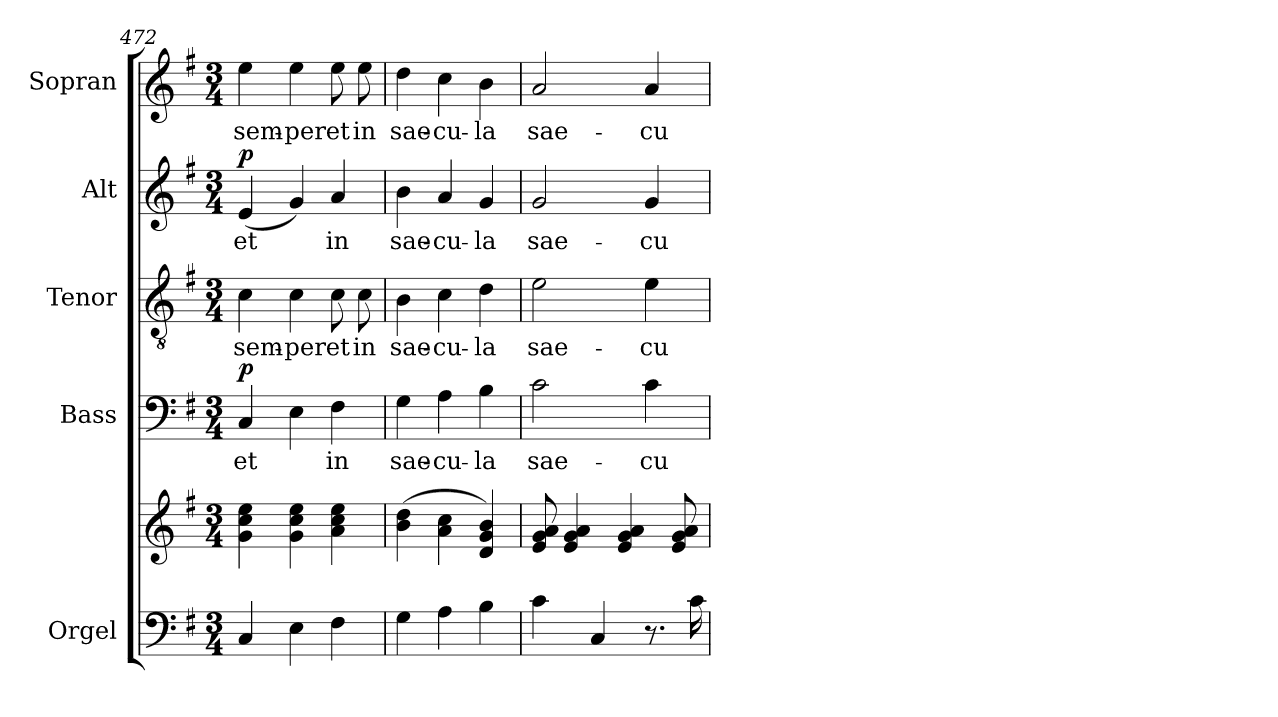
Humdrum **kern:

**kern	**kern	**kern	**text	**dynam	**kern	**text	**kern	**text	**dynam	**kern	**text
*part5	*part5	*part4	*part4	*part4	*part3	*part3	*part2	*part2	*part2	*part1	*part1
*staff6	*staff5	*staff4	*staff4	*staff4	*staff3	*staff3	*staff2	*staff2	*staff2	*staff1	*staff1
*I"Orgel	*	*I"Bass	*	*	*I"Tenor	*	*I"Alt	*	*	*I"Sopran	*
*I'Org.	*	*I'B.	*	*	*I'T.	*	*I'A.	*	*	*I'S.	*
*clefF4	*clefG2	*clefF4	*	*	*clefGv2	*	*clefG2	*	*	*clefG2	*
*k[f#]	*k[f#]	*k[f#]	*	*	*k[f#]	*	*k[f#]	*	*	*k[f#]	*
*G:	*G:	*G:	*	*	*G:	*	*G:	*	*	*G:	*
*M3/4	*M3/4	*M3/4	*	*	*M3/4	*	*M3/4	*	*	*M3/4	*
=472	=472	=472	=472	=472	=472	=472	=472	=472	=472	=472	=472
!	!	!	!LO:LY:b	!LO:DY:a	!	!LO:LY:b	!	!LO:LY:b	!LO:DY:a	!	!LO:LY:b
4C/	4g\ 4cc\ 4ee\	4C/	et	p	4c\	sem-	(<4e/	et	p	4ee\	sem-
!	!	!	!	!	!	!LO:LY:b	!	!	!	!	!LO:LY:b
4E\	4g\ 4cc\ 4ee\	4E\	.	.	4c\	-per	4g/)	.	.	4ee\	-per
!	!	!	!LO:LY:b	!	!	!LO:LY:b	!	!LO:LY:b	!	!	!LO:LY:b
4F#\	4a\ 4cc\ 4ee\	4F#\	in	.	8c\	et	4a/	in	.	8ee\	et
!	!	!	!	!	!	!LO:LY:b	!	!	!	!	!LO:LY:b
.	.	.	.	.	8c\	in	.	.	.	8ee\	in
=473	=473	=473	=473	=473	=473	=473	=473	=473	=473	=473	=473
!	!	!	!LO:LY:b	!	!	!LO:LY:b	!	!LO:LY:b	!	!	!LO:LY:b
4G\	(>4b\ 4dd\	4G\	sae-	.	4B\	sae-	4b\	sae-	.	4dd\	sae-
!	!	!	!LO:LY:b	!	!	!LO:LY:b	!	!LO:LY:b	!	!	!LO:LY:b
4A\	4a\ 4cc\	4A\	-cu-	.	4c\	-cu-	4a/	-cu-	.	4cc\	-cu-
!	!	!	!LO:LY:b	!	!	!LO:LY:b	!	!LO:LY:b	!	!	!LO:LY:b
4B\	4d/ 4g/ 4b/)	4B\	-la	.	4d\	-la	4g/	-la	.	4b\	-la
=474	=474	=474	=474	=474	=474	=474	=474	=474	=474	=474	=474
!	!	!	!LO:LY:b	!	!	!LO:LY:b	!	!LO:LY:b	!	!	!LO:LY:b
4c\	8e/ 8g/ 8a/	2c\	sae-	.	2e\	sae-	2g/	sae-	.	2a/	sae-
.	4e/ 4g/ 4a/	.	.	.	.	.	.	.	.	.	.
4C/	.	.	.	.	.	.	.	.	.	.	.
.	4e/ 4g/ 4a/	.	.	.	.	.	.	.	.	.	.
!	!	!	!LO:LY:b	!	!	!LO:LY:b	!	!LO:LY:b	!	!	!LO:LY:b
8.r	.	4c\	-cu-	.	4e\	-cu-	4g/	-cu-	.	4a/	-cu-
.	8e/ 8g/ 8a/	.	.	.	.	.	.	.	.	.	.
16c\	.	.	.	.	.	.	.	.	.	.	.
=	=	=	=	=	=	=	=	=	=	=	=
*-	*-	*-	*-	*-	*-	*-	*-	*-	*-	*-	*-
